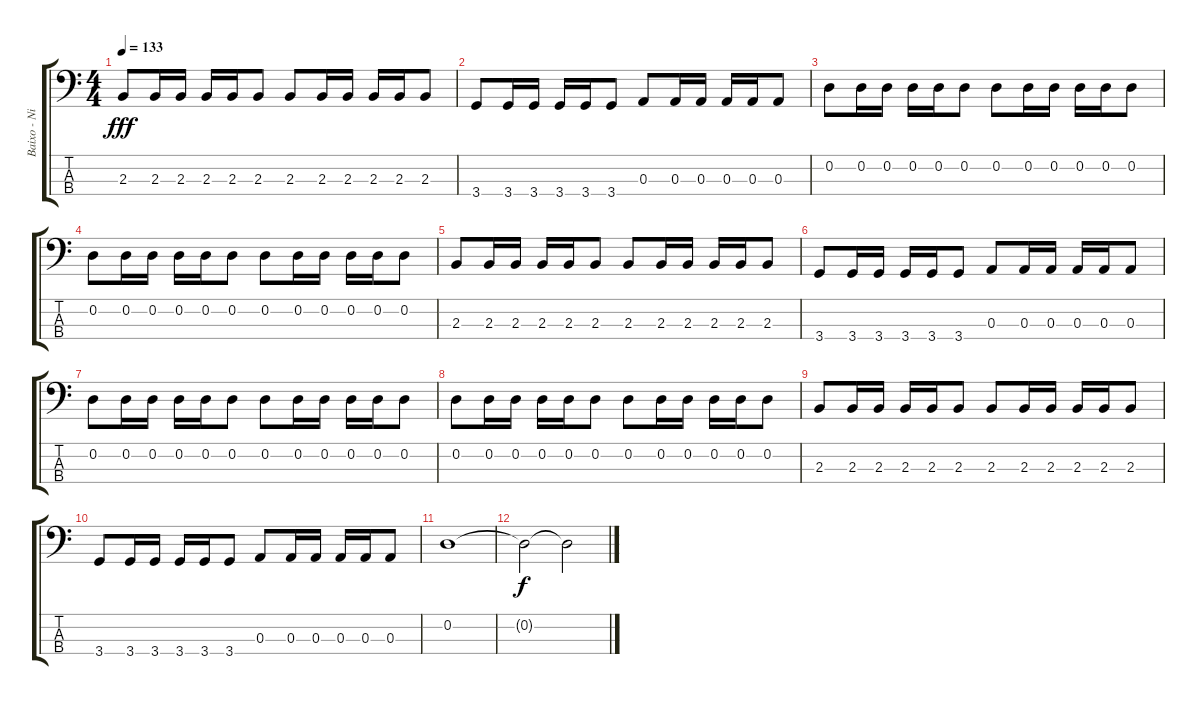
\track ("Baixo - Nikola" "Baixo - Ni") {instrument electricbasspick}
\staff {score tabs}
\tuning (G2 D2 A1 E1) {hide}
\ts (4 4)
\tempo 133
\clef f4
\ks c
2.3.8{dy fff} 2.3.16 2.3.16 2.3.16 2.3.16 2.3.8 2.3.8 2.3.16 2.3.16 2.3.16 2.3.16 2.3.8 |
3.4.8 3.4.16 3.4.16 3.4.16 3.4.16 3.4.8 0.3.8 0.3.16 0.3.16 0.3.16 0.3.16 0.3.8 |
0.2.8 0.2.16 0.2.16 0.2.16 0.2.16 0.2.8 0.2.8 0.2.16 0.2.16 0.2.16 0.2.16 0.2.8 |
0.2.8 0.2.16 0.2.16 0.2.16 0.2.16 0.2.8 0.2.8 0.2.16 0.2.16 0.2.16 0.2.16 0.2.8 |
2.3.8 2.3.16 2.3.16 2.3.16 2.3.16 2.3.8 2.3.8 2.3.16 2.3.16 2.3.16 2.3.16 2.3.8 |
3.4.8 3.4.16 3.4.16 3.4.16 3.4.16 3.4.8 0.3.8 0.3.16 0.3.16 0.3.16 0.3.16 0.3.8 |
0.2.8 0.2.16 0.2.16 0.2.16 0.2.16 0.2.8 0.2.8 0.2.16 0.2.16 0.2.16 0.2.16 0.2.8 |
0.2.8 0.2.16 0.2.16 0.2.16 0.2.16 0.2.8 0.2.8 0.2.16 0.2.16 0.2.16 0.2.16 0.2.8 |
2.3.8 2.3.16 2.3.16 2.3.16 2.3.16 2.3.8 2.3.8 2.3.16 2.3.16 2.3.16 2.3.16 2.3.8 |
3.4.8 3.4.16 3.4.16 3.4.16 3.4.16 3.4.8 0.3.8 0.3.16 0.3.16 0.3.16 0.3.16 0.3.8 |
0.2.1 |
0.2{t}.2{dy f} 0.2{t}.2
